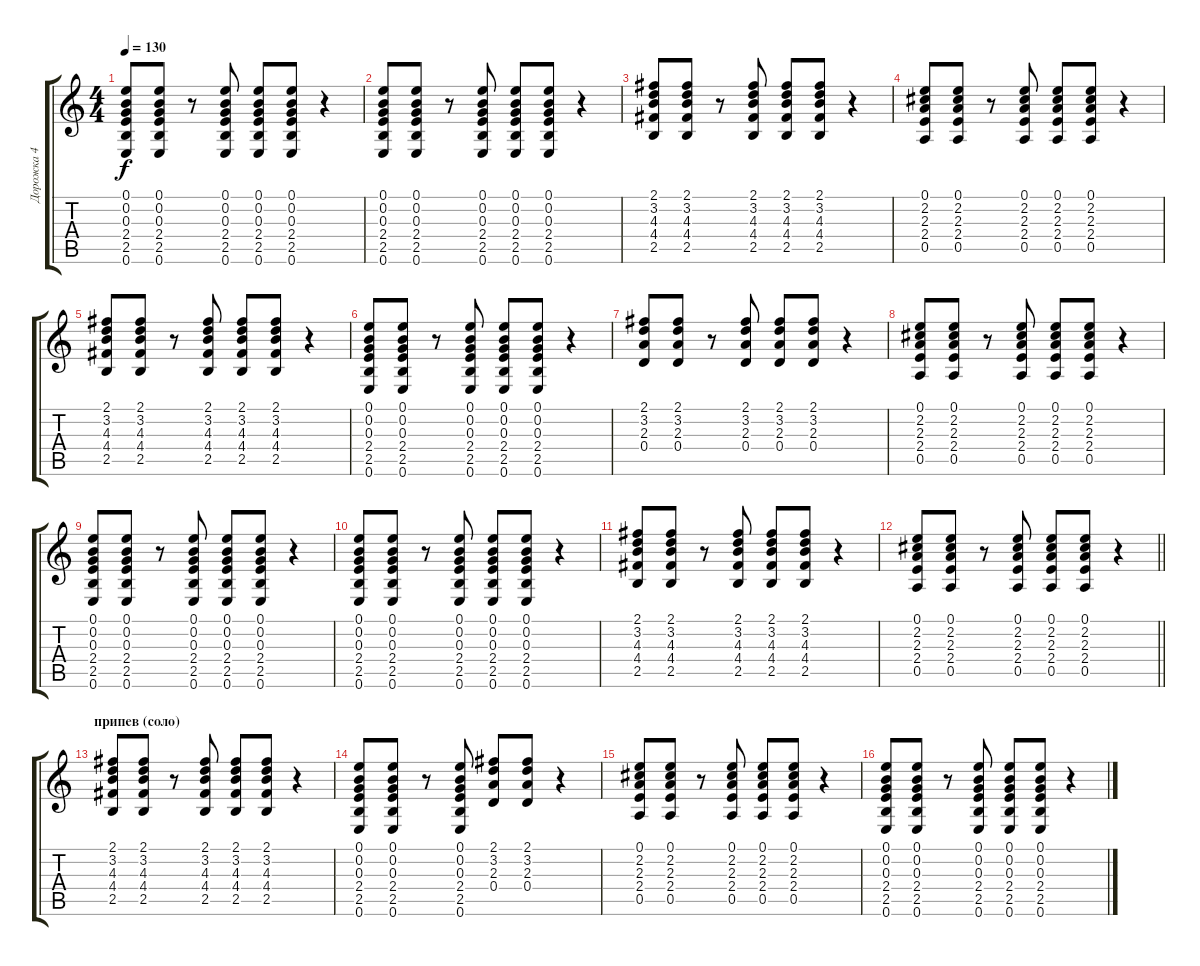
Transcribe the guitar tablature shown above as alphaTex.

\track ("Дорожка 4" "Дорожка 4") {instrument acousticguitarsteel}
\staff {score tabs}
\tuning (E4 B3 G3 D3 A2 E2) {hide}
\ts (4 4)
\tempo 130
\clef g2
\ks c
(0.1 0.2 0.3 2.4 2.5 0.6).8{dy f} (0.1 0.2 0.3 2.4 2.5 0.6).8 r.8 (0.1 0.2 0.3 2.4 2.5 0.6).8 (0.1 0.2 0.3 2.4 2.5 0.6).8 (0.1 0.2 0.3 2.4 2.5 0.6).8 r.4 |
(0.1 0.2 0.3 2.4 2.5 0.6).8 (0.1 0.2 0.3 2.4 2.5 0.6).8 r.8 (0.1 0.2 0.3 2.4 2.5 0.6).8 (0.1 0.2 0.3 2.4 2.5 0.6).8 (0.1 0.2 0.3 2.4 2.5 0.6).8 r.4 |
(2.1 3.2 4.3 4.4 2.5).8 (2.1 3.2 4.3 4.4 2.5).8 r.8 (2.1 3.2 4.3 4.4 2.5).8 (2.1 3.2 4.3 4.4 2.5).8 (2.1 3.2 4.3 4.4 2.5).8 r.4 |
(0.1 2.2 2.3 2.4 0.5).8 (0.1 2.2 2.3 2.4 0.5).8 r.8 (0.1 2.2 2.3 2.4 0.5).8 (0.1 2.2 2.3 2.4 0.5).8 (0.1 2.2 2.3 2.4 0.5).8 r.4 |
(2.1 3.2 4.3 4.4 2.5).8 (2.1 3.2 4.3 4.4 2.5).8 r.8 (2.1 3.2 4.3 4.4 2.5).8 (2.1 3.2 4.3 4.4 2.5).8 (2.1 3.2 4.3 4.4 2.5).8 r.4 |
(0.1 0.2 0.3 2.4 2.5 0.6).8 (0.1 0.2 0.3 2.4 2.5 0.6).8 r.8 (0.1 0.2 0.3 2.4 2.5 0.6).8 (0.1 0.2 0.3 2.4 2.5 0.6).8 (0.1 0.2 0.3 2.4 2.5 0.6).8 r.4 |
(2.1 3.2 2.3 0.4).8 (2.1 3.2 2.3 0.4).8 r.8 (2.1 3.2 2.3 0.4).8 (2.1 3.2 2.3 0.4).8 (2.1 3.2 2.3 0.4).8 r.4 |
(0.1 2.2 2.3 2.4 0.5).8 (0.1 2.2 2.3 2.4 0.5).8 r.8 (0.1 2.2 2.3 2.4 0.5).8 (0.1 2.2 2.3 2.4 0.5).8 (0.1 2.2 2.3 2.4 0.5).8 r.4 |
(0.1 0.2 0.3 2.4 2.5 0.6).8 (0.1 0.2 0.3 2.4 2.5 0.6).8 r.8 (0.1 0.2 0.3 2.4 2.5 0.6).8 (0.1 0.2 0.3 2.4 2.5 0.6).8 (0.1 0.2 0.3 2.4 2.5 0.6).8 r.4 |
(0.1 0.2 0.3 2.4 2.5 0.6).8 (0.1 0.2 0.3 2.4 2.5 0.6).8 r.8 (0.1 0.2 0.3 2.4 2.5 0.6).8 (0.1 0.2 0.3 2.4 2.5 0.6).8 (0.1 0.2 0.3 2.4 2.5 0.6).8 r.4 |
(2.1 3.2 4.3 4.4 2.5).8 (2.1 3.2 4.3 4.4 2.5).8 r.8 (2.1 3.2 4.3 4.4 2.5).8 (2.1 3.2 4.3 4.4 2.5).8 (2.1 3.2 4.3 4.4 2.5).8 r.4 |
\barLineRight lightlight
(0.1 2.2 2.3 2.4 0.5).8 (0.1 2.2 2.3 2.4 0.5).8 r.8 (0.1 2.2 2.3 2.4 0.5).8 (0.1 2.2 2.3 2.4 0.5).8 (0.1 2.2 2.3 2.4 0.5).8 r.4 |
\section ("" "припев (соло)")
(2.1 3.2 4.3 4.4 2.5).8 (2.1 3.2 4.3 4.4 2.5).8 r.8 (2.1 3.2 4.3 4.4 2.5).8 (2.1 3.2 4.3 4.4 2.5).8 (2.1 3.2 4.3 4.4 2.5).8 r.4 |
(0.1 0.2 0.3 2.4 2.5 0.6).8 (0.1 0.2 0.3 2.4 2.5 0.6).8 r.8 (0.1 0.2 0.3 2.4 2.5 0.6).8 (2.1 3.2 2.3 0.4).8 (2.1 3.2 2.3 0.4).8 r.4 |
(0.1 2.2 2.3 2.4 0.5).8 (0.1 2.2 2.3 2.4 0.5).8 r.8 (0.1 2.2 2.3 2.4 0.5).8 (0.1 2.2 2.3 2.4 0.5).8 (0.1 2.2 2.3 2.4 0.5).8 r.4 |
(0.1 0.2 0.3 2.4 2.5 0.6).8 (0.1 0.2 0.3 2.4 2.5 0.6).8 r.8 (0.1 0.2 0.3 2.4 2.5 0.6).8 (0.1 0.2 0.3 2.4 2.5 0.6).8 (0.1 0.2 0.3 2.4 2.5 0.6).8 r.4
